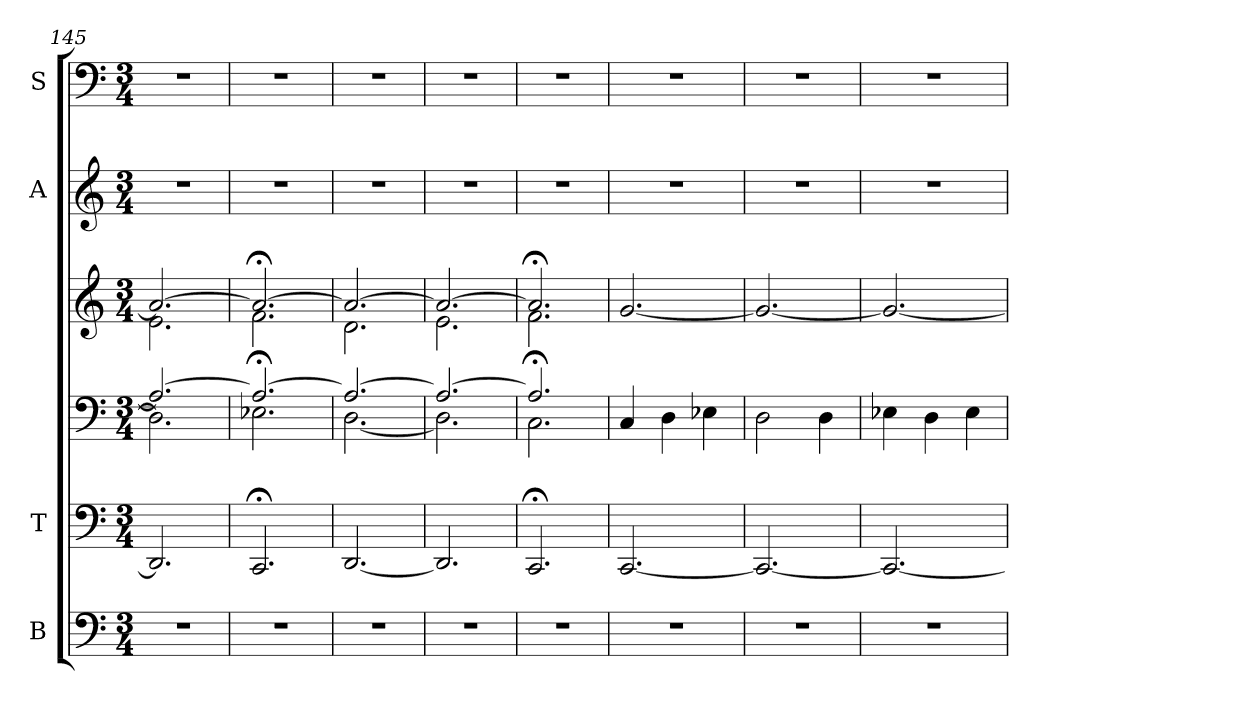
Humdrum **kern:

**kern	**kern	**kern	**kern	**kern	**kern
*part6	*part5	*part4	*part3	*part2	*part1
*staff6	*staff5	*staff4	*staff3	*staff2	*staff1
*I"B	*I"T	*	*	*I"A	*I"S
*I'B	*I'T	*	*	*I'A	*I'S
*clefF4	*clefF4	*clefF4	*clefG2	*clefG2	*clefF4
*k[]	*k[]	*k[]	*k[]	*k[]	*k[]
*C:	*C:	*C:	*C:	*C:	*C:
*M3/4	*M3/4	*M3/4	*M3/4	*M3/4	*M3/4
=145	=145	=145	=145	=145	=145
*	*	*^	*^	*	*
2.r	2.DD/]	2.A/_	2.D\]	2.a/_	2.e\	2.r	2.r
=146	=146	=146	=146	=146	=146	=146	=146
2.r	2.CC;/	2.A;</_	2.E-X\	2.a;</_	2.f\	2.r	2.r
=147	=147	=147	=147	=147	=147	=147	=147
2.r	[<2.DD/	2.A/_	[<2.D\	2.a/_	2.d\	2.r	2.r
=148	=148	=148	=148	=148	=148	=148	=148
2.r	2.DD/]	2.A/_	2.D\]	2.a/_	2.e\	2.r	2.r
=149	=149	=149	=149	=149	=149	=149	=149
2.r	2.CC;/	2.A;</]	2.C\	2.a;</]	2.f\	2.r	2.r
*	*	*v	*v	*	*	*	*
*	*	*	*v	*v	*	*
!!LO:LB:g=z
=150	=150	=150	=150	=150	=150
2.r	[<2.CC/	4C/	[<2.g/	2.r	2.r
.	.	4D\	.	.	.
.	.	4E-X\	.	.	.
=151	=151	=151	=151	=151	=151
2.r	2.CC/_	2D\	2.g/_	2.r	2.r
.	.	4D\	.	.	.
=152	=152	=152	=152	=152	=152
2.r	2.CC/_	4E-X\	2.g/_	2.r	2.r
.	.	4D\	.	.	.
.	.	4E-\	.	.	.
=	=	=	=	=	=
*-	*-	*-	*-	*-	*-
